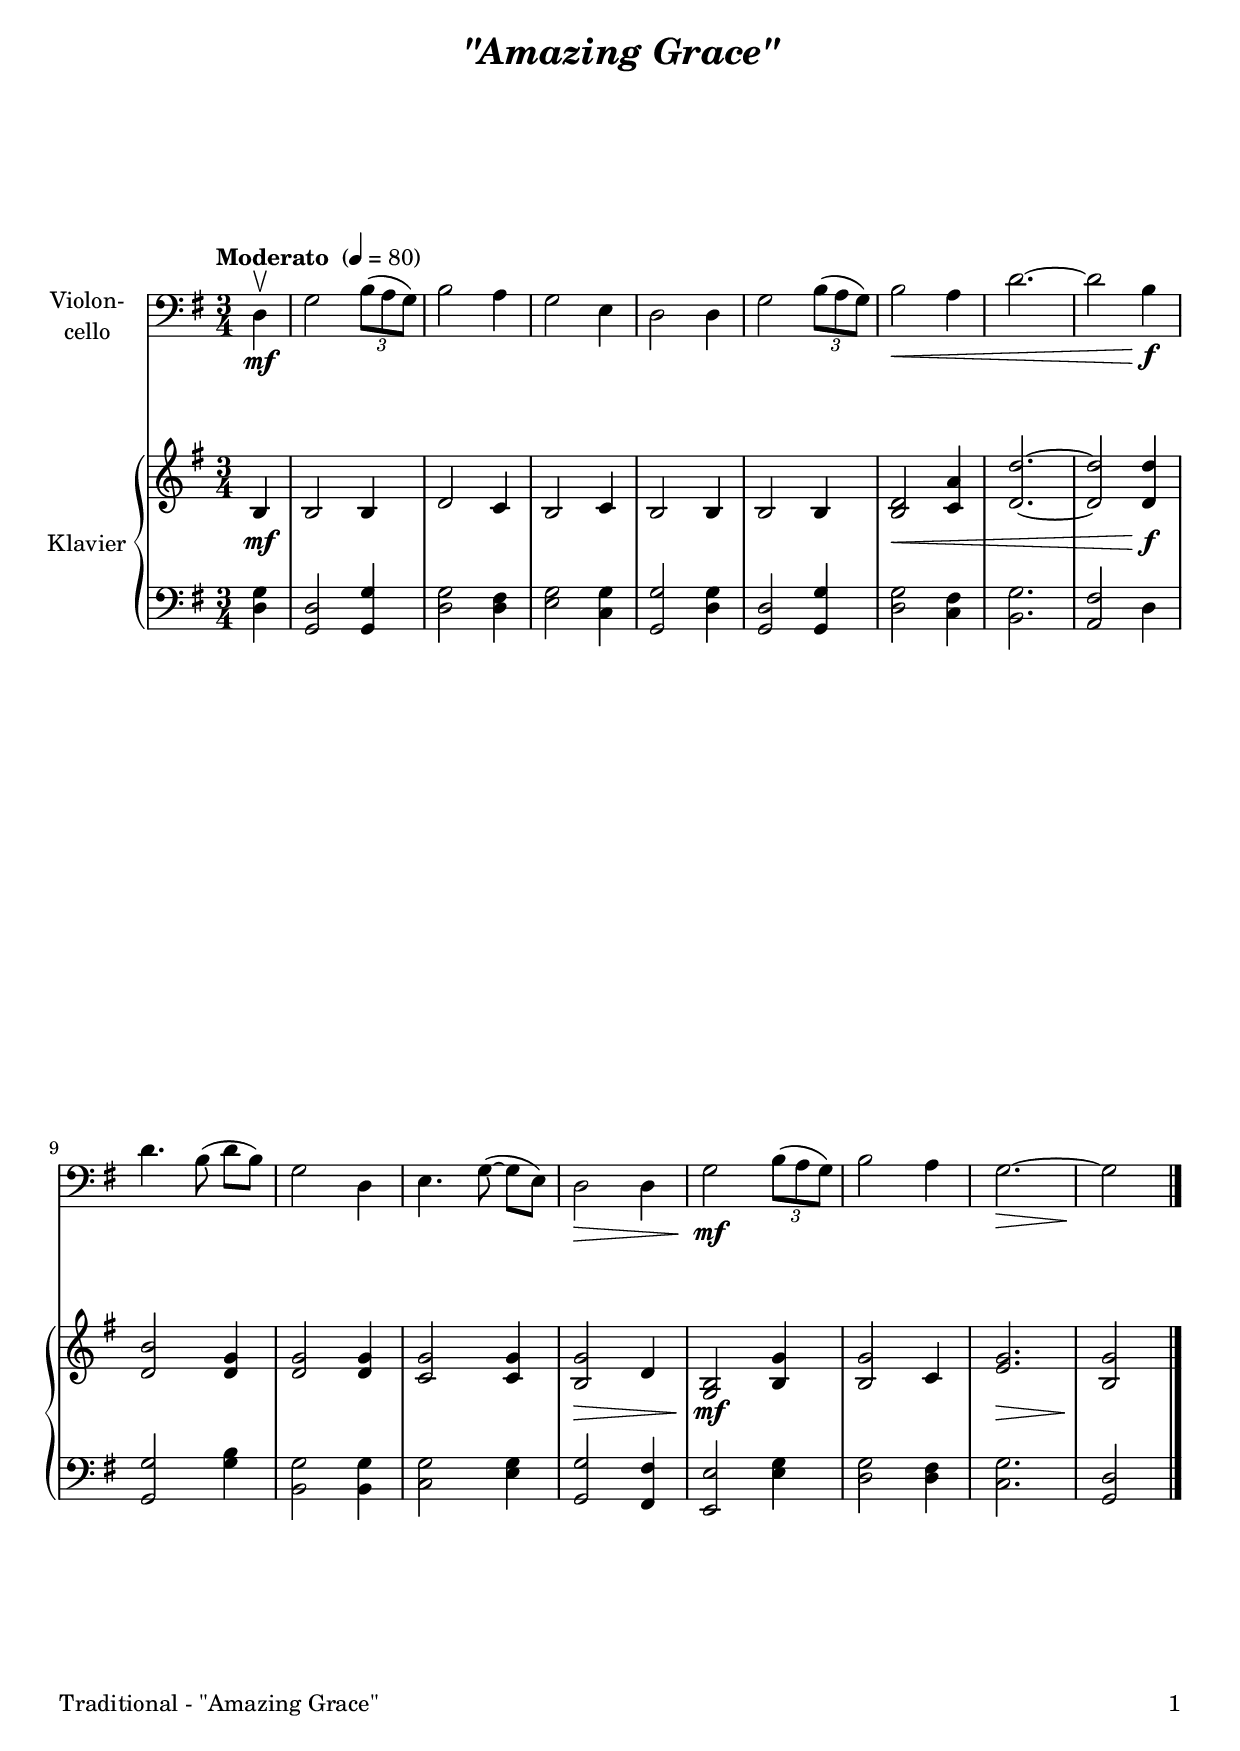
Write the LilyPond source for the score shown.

\version "2.24.4"
\include "deutsch.ly"

#(set-global-staff-size 20)

\header {
  title     = \markup \bold \italic "\"Amazing Grace\""
%  composer = ""
%  arranger = ""
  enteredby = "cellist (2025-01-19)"
%  piece     = ""
}

voiceconsts = {
  \key g \major
  \time 3/4
  \clef "bass"
  \numericTimeSignature
  \compressEmptyMeasures
  % Set default beaming for all staves
  \set Timing.beamExceptions = #'()
  \set Timing.baseMoment     = #(ly:make-moment 1 4)
  \set Timing.beatStructure  = #'(1 1 1)
  \tempo "Moderato " 4=80
}

mivc = "cello"
mist = "string ensemble 1"
mikl = "acoustic grand"

va = \relative c {
  \voiceconsts
  \clef "bass"
  
  \partial 4 d4\upbow\mf
  g2 \tuplet 3/2 4 { h8( a g) }
  h2 a4
  g2 e4
  d2 d4

  g2 \tuplet 3/2 4 { h8( a g) }
  h2\< a4
  d2.~
  d2 h4\!\f
  d4. h8( d h)
  g2 d4

  e4. g8(~ g e)
  d2\> d4
  g2\!\mf \tuplet 3/2 4 { h8( a g) }
  h2 a4
  g2.~\>
  \partial 2 g2\! \bar "|."
}

vb = \relative c' {
  \voiceconsts
  \clef "treble"
  
  \partial 4 h4
  h2 h4
  d2 c4
  h2 c4
  h2 h4

  h2 h4
  <h d>2 <c a'>4
  <d d'>2.~
  <d d'>2 <d d'>4
  <d h'>2 <d g>4
  <d g>2 <d g>4

  <c g'>2 <c g'>4
  <h g'>2 d4
  <g, h>2 <h g'>4
  <h g'>2 c4
  <e g>2.
  \partial 2 <h g'>2 \bar "|."
}

vc = \relative c {
  \voiceconsts
  \clef "bass"
  
  \partial 4 <d g>4
  <g, d'>2 <g g'>4
  <d' g>2 <d fis>4
  <e g>2 <c g'>4
  <g g'>2 <d' g>4

  <g, d'>2 <g g'>4
  <d' g>2 <c fis>4
  <h g'>2.
  <a fis'>2 d4
  <g, g'>2 <g' h>4
  <h, g'>2 <h g'>4

  <c g'>2 <e g>4
  <g, g'>2 <fis fis'>4
  <e e'>2 <e' g>4
  <d g>2 <d fis>4
  <c g'>2.
  \partial 2 <g d'>2 \bar "|."
}

vdy = {
  \partial 4 s4\mf
  s2.*5
  s2.*2\<
  s2 s4\!\f
  s2.*3
  s2.\>
  s2.*2\mf
  s2.\>
  \partial 2 s2\!
}


music = <<
  \new Staff {
    \set Staff.midiInstrument = \mivc
    \set Staff.instrumentName = \markup \center-column { "Violon-" "cello" }
    \transpose g g { \va }
  }

  \new PianoStaff <<
        \set PianoStaff.midiInstrument = \mikl
        \set PianoStaff.instrumentName = \markup \center-column { "Klavier" }
        <<
          \new Staff {
            \transpose g g { \vb }
          }
	  
          \new Dynamics \vdy

          \new Staff {
            \transpose g g { \vc }
          }
        >>
  >>
>>
\book {
  \paper {
    print-page-number = ##t
    print-first-page-number = ##t
    ragged-last-bottom = ##f
    oddHeaderMarkup = \markup \null
    evenHeaderMarkup = \markup \null
    oddFooterMarkup = \markup {
      \fill-line {
        \if \should-print-page-number
        "Traditional - \"Amazing Grace\"" \fromproperty #'page:page-number-string
      }
    }
    evenFooterMarkup = \oddFooterMarkup
  } \score {
    \music
    \layout {}
  }

  \score {
    \unfoldRepeats \music

    \midi {
      \context {
        \Score
      }
    }
  }
}
